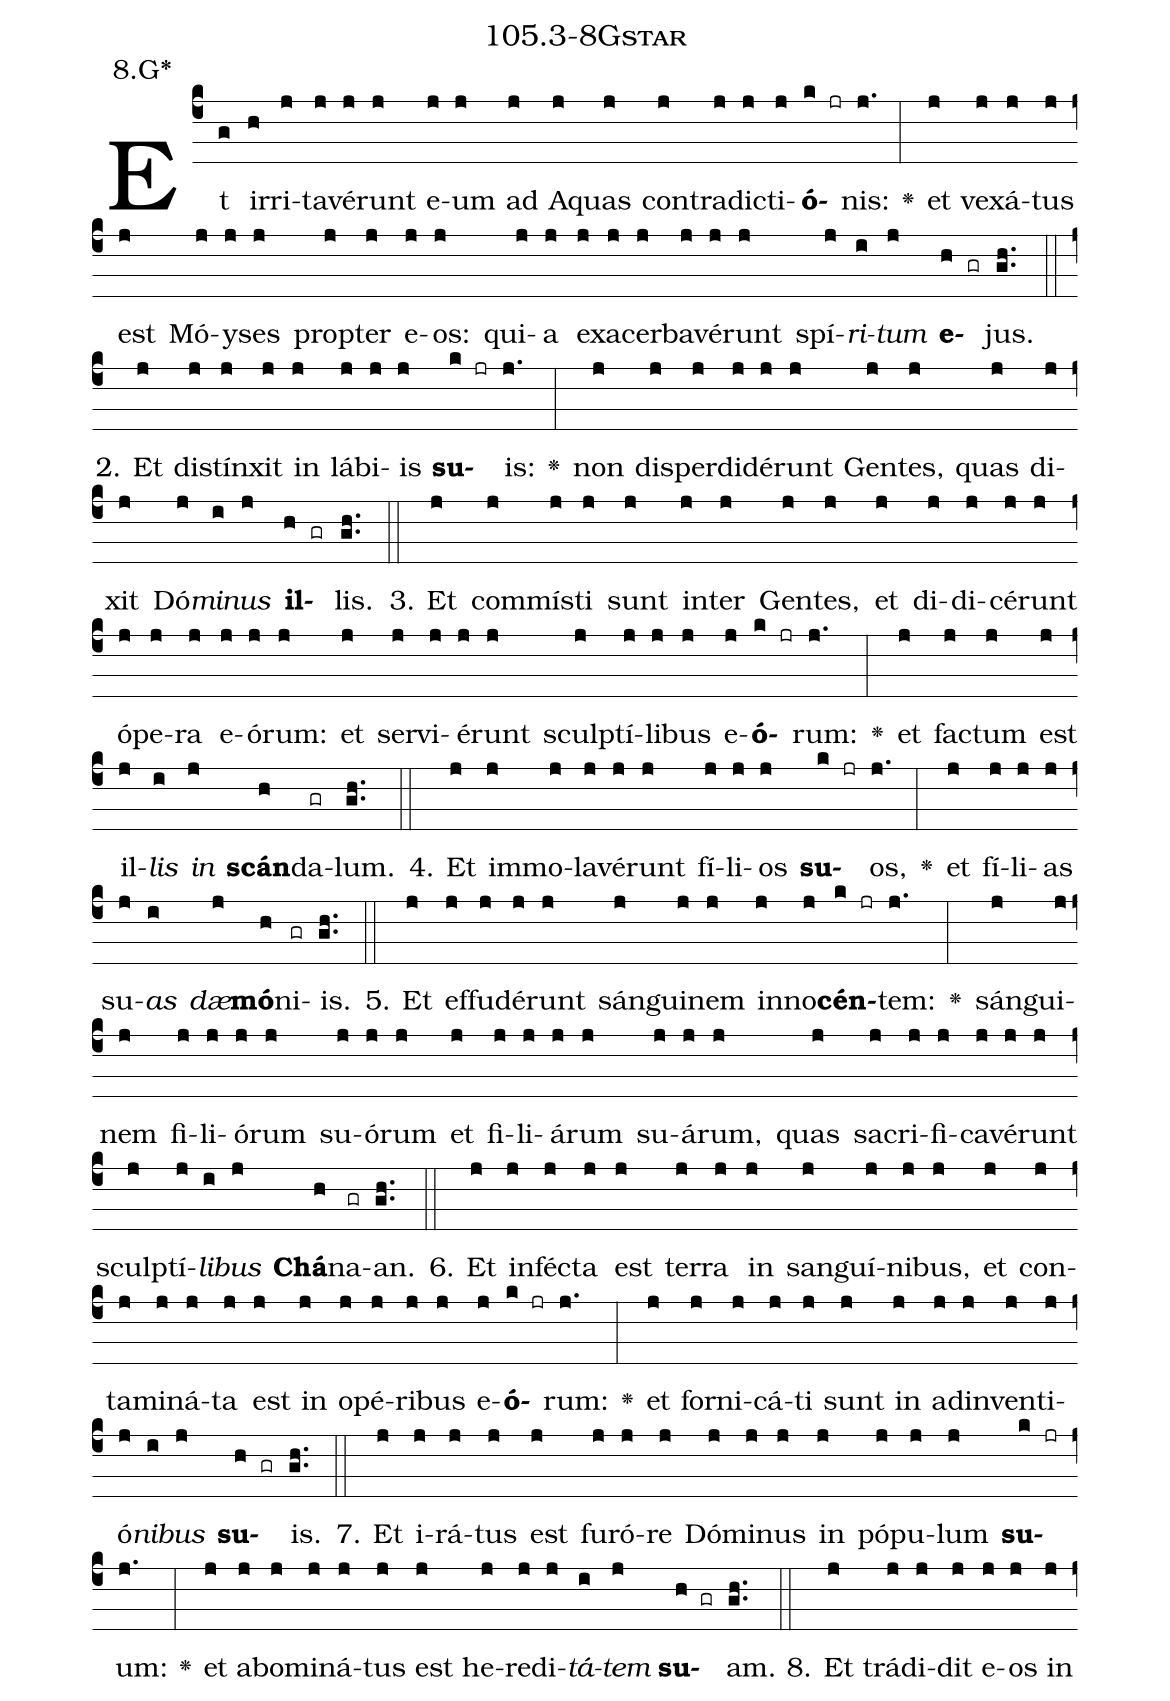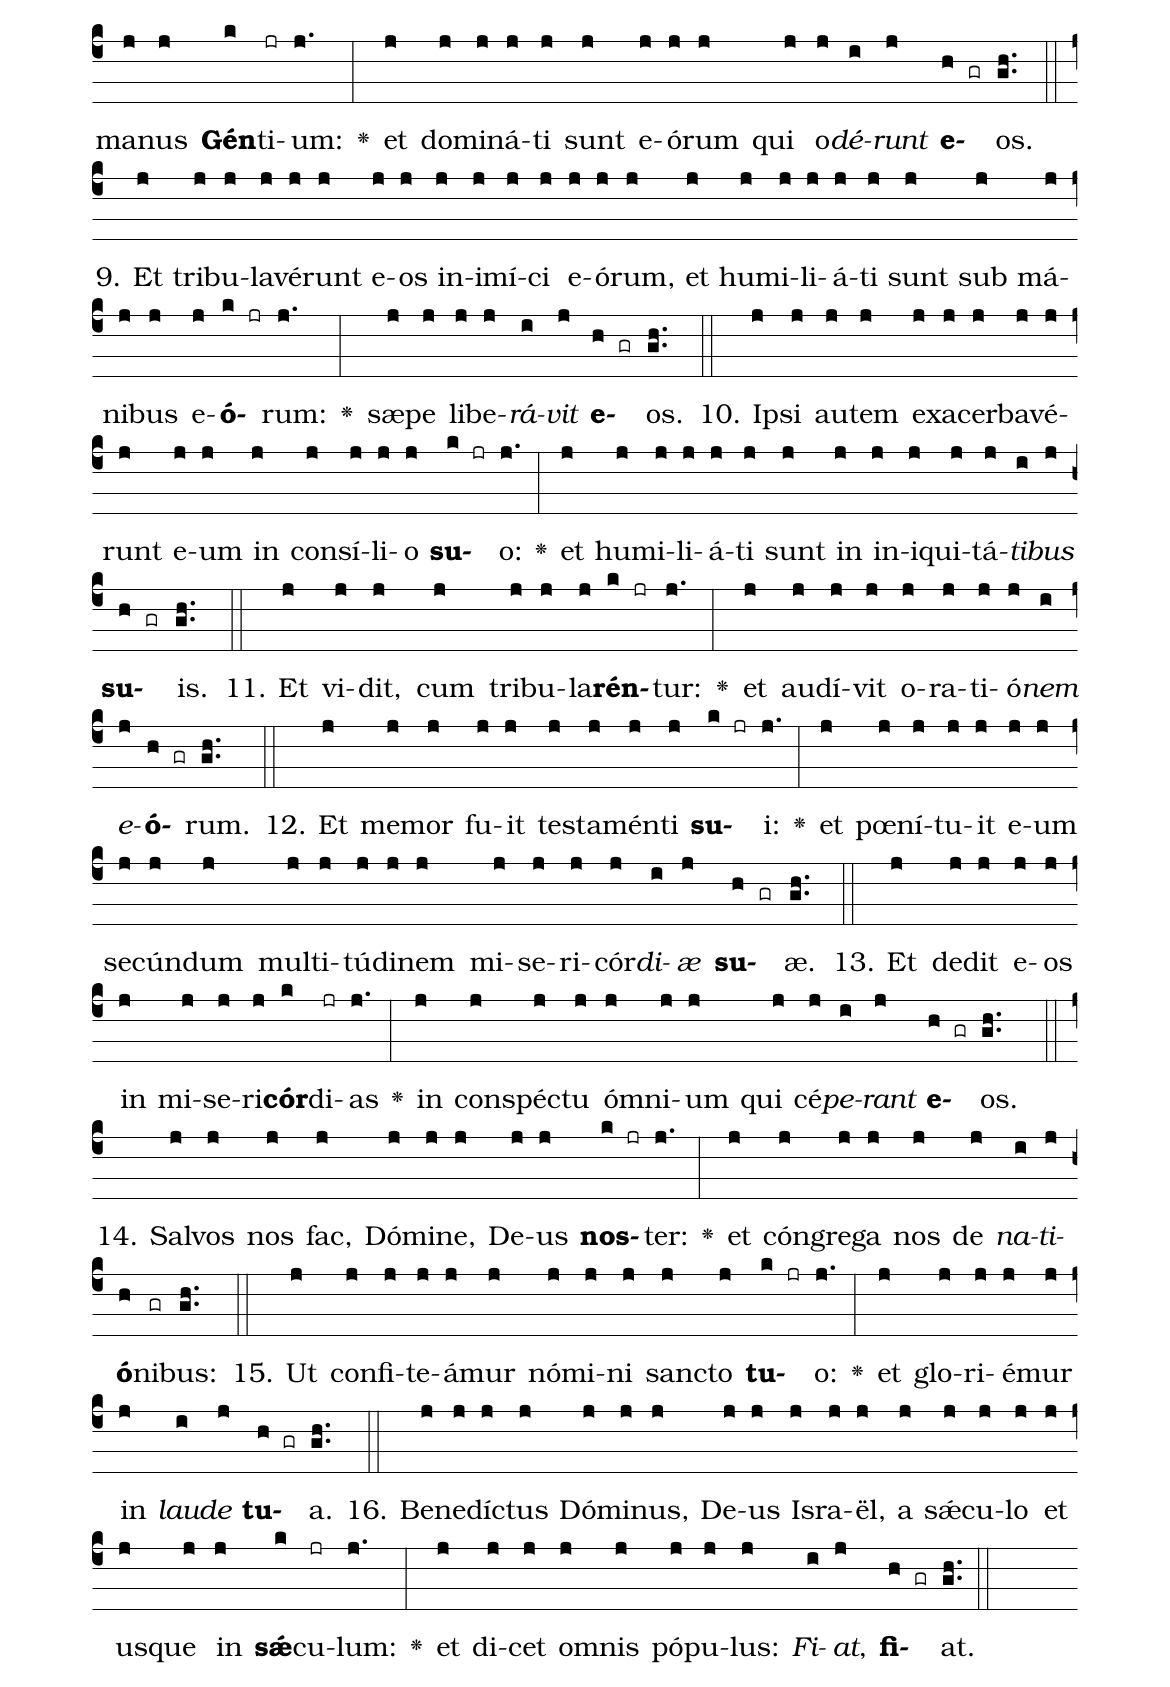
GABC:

name: 105.3-8Gstar;
annotation: 8.G*;
%%
(c4)Et(g) ir(h)ri(j)ta(j)vé(j)runt(j) e(j)um(j) ad(j) A(j)quas(j) con(j)tra(j)dic(j)ti(j)<b>ó</b>(k jr)nis:(j.) <v>\greheightstar</v>(:) et(j) ve(j)xá(j)tus(j) est(j) Mó(j)y(j)ses(j) prop(j)ter(j) e(j)os:(j) qui(j)a(j) ex(j)a(j)cer(j)ba(j)vé(j)runt(j) spí(j)<i>ri</i>(i)<i>tum</i>(j) <b>e</b>(h gr)jus.(gh..) (::)
2. Et(j) di(j)stín(j)xit(j) in(j) lá(j)bi(j)is(j) <b>su</b>(k jr)is:(j.) <v>\greheightstar</v>(:) non(j) dis(j)per(j)di(j)dé(j)runt(j) Gen(j)tes,(j) quas(j) di(j)xit(j) Dó(j)<i>mi</i>(i)<i>nus</i>(j) <b>il</b>(h gr)lis.(gh..) (::)
3. Et(j) com(j)mís(j)ti(j) sunt(j) in(j)ter(j) Gen(j)tes,(j) et(j) di(j)di(j)cé(j)runt(j) ó(j)pe(j)ra(j) e(j)ó(j)rum:(j) et(j) ser(j)vi(j)é(j)runt(j) sculp(j)tí(j)li(j)bus(j) e(j)<b>ó</b>(k jr)rum:(j.) <v>\greheightstar</v>(:) et(j) fac(j)tum(j) est(j) il(j)<i>lis</i>(i) <i>in</i>(j) <b>scán</b>(h)da(gr)lum.(gh..) (::)
4. Et(j) im(j)mo(j)la(j)vé(j)runt(j) fí(j)li(j)os(j) <b>su</b>(k jr)os,(j.) <v>\greheightstar</v>(:) et(j) fí(j)li(j)as(j) su(j)<i>as</i>(i) <i>dæ</i>(j)<b>mó</b>(h)ni(gr)is.(gh..) (::)
5. Et(j) ef(j)fu(j)dé(j)runt(j) sán(j)gui(j)nem(j) in(j)no(j)<b>cén</b>(k jr)tem:(j.) <v>\greheightstar</v>(:) sán(j)gui(j)nem(j) fi(j)li(j)ó(j)rum(j) su(j)ó(j)rum(j) et(j) fi(j)li(j)á(j)rum(j) su(j)á(j)rum,(j) quas(j) sa(j)cri(j)fi(j)ca(j)vé(j)runt(j) sculp(j)tí(j)<i>li</i>(i)<i>bus</i>(j) <b>Chá</b>(h)na(gr)an.(gh..) (::)
6. Et(j) in(j)féc(j)ta(j) est(j) ter(j)ra(j) in(j) san(j)guí(j)ni(j)bus,(j) et(j) con(j)ta(j)mi(j)ná(j)ta(j) est(j) in(j) o(j)pé(j)ri(j)bus(j) e(j)<b>ó</b>(k jr)rum:(j.) <v>\greheightstar</v>(:) et(j) for(j)ni(j)cá(j)ti(j) sunt(j) in(j) ad(j)in(j)ven(j)ti(j)ó(j)<i>ni</i>(i)<i>bus</i>(j) <b>su</b>(h gr)is.(gh..) (::)
7. Et(j) i(j)rá(j)tus(j) est(j) fu(j)ró(j)re(j) Dó(j)mi(j)nus(j) in(j) pó(j)pu(j)lum(j) <b>su</b>(k jr)um:(j.) <v>\greheightstar</v>(:) et(j) ab(j)o(j)mi(j)ná(j)tus(j) est(j) he(j)re(j)di(j)<i>tá</i>(i)<i>tem</i>(j) <b>su</b>(h gr)am.(gh..) (::)
8. Et(j) trá(j)di(j)dit(j) e(j)os(j) in(j) ma(j)nus(j) <b>Gén</b>(k)ti(jr)um:(j.) <v>\greheightstar</v>(:) et(j) do(j)mi(j)ná(j)ti(j) sunt(j) e(j)ó(j)rum(j) qui(j) o(j)<i>dé</i>(i)<i>runt</i>(j) <b>e</b>(h gr)os.(gh..) (::)
9. Et(j) tri(j)bu(j)la(j)vé(j)runt(j) e(j)os(j) in(j)i(j)mí(j)ci(j) e(j)ó(j)rum,(j) et(j) hu(j)mi(j)li(j)á(j)ti(j) sunt(j) sub(j) má(j)ni(j)bus(j) e(j)<b>ó</b>(k jr)rum:(j.) <v>\greheightstar</v>(:) sæ(j)pe(j) li(j)be(j)<i>rá</i>(i)<i>vit</i>(j) <b>e</b>(h gr)os.(gh..) (::)
10. Ip(j)si(j) au(j)tem(j) ex(j)a(j)cer(j)ba(j)vé(j)runt(j) e(j)um(j) in(j) con(j)sí(j)li(j)o(j) <b>su</b>(k jr)o:(j.) <v>\greheightstar</v>(:) et(j) hu(j)mi(j)li(j)á(j)ti(j) sunt(j) in(j) in(j)i(j)qui(j)tá(j)<i>ti</i>(i)<i>bus</i>(j) <b>su</b>(h gr)is.(gh..) (::)
11. Et(j) vi(j)dit,(j) cum(j) tri(j)bu(j)la(j)<b>rén</b>(k jr)tur:(j.) <v>\greheightstar</v>(:) et(j) au(j)dí(j)vit(j) o(j)ra(j)ti(j)ó(j)<i>nem</i>(i) <i>e</i>(j)<b>ó</b>(h gr)rum.(gh..) (::)
12. Et(j) me(j)mor(j) fu(j)it(j) tes(j)ta(j)mén(j)ti(j) <b>su</b>(k jr)i:(j.) <v>\greheightstar</v>(:) et(j) pœ(j)ní(j)tu(j)it(j) e(j)um(j) se(j)cún(j)dum(j) mul(j)ti(j)tú(j)di(j)nem(j) mi(j)se(j)ri(j)cór(j)<i>di</i>(i)<i>æ</i>(j) <b>su</b>(h gr)æ.(gh..) (::)
13. Et(j) de(j)dit(j) e(j)os(j) in(j) mi(j)se(j)ri(j)<b>cór</b>(k)di(jr)as(j.) <v>\greheightstar</v>(:) in(j) con(j)spéc(j)tu(j) óm(j)ni(j)um(j) qui(j) cé(j)<i>pe</i>(i)<i>rant</i>(j) <b>e</b>(h gr)os.(gh..) (::)
14. Sal(j)vos(j) nos(j) fac,(j) Dó(j)mi(j)ne,(j) De(j)us(j) <b>nos</b>(k jr)ter:(j.) <v>\greheightstar</v>(:) et(j) cón(j)gre(j)ga(j) nos(j) de(j) <i>na</i>(i)<i>ti</i>(j)<b>ó</b>(h)ni(gr)bus:(gh..) (::)
15. Ut(j) con(j)fi(j)te(j)á(j)mur(j) nó(j)mi(j)ni(j) sanc(j)to(j) <b>tu</b>(k jr)o:(j.) <v>\greheightstar</v>(:) et(j) glo(j)ri(j)é(j)mur(j) in(j) <i>lau</i>(i)<i>de</i>(j) <b>tu</b>(h gr)a.(gh..) (::)
16. Be(j)ne(j)díc(j)tus(j) Dó(j)mi(j)nus,(j) De(j)us(j) Is(j)ra(j)ël,(j) a(j) sǽ(j)cu(j)lo(j) et(j) us(j)que(j) in(j) <b>sǽ</b>(k)cu(jr)lum:(j.) <v>\greheightstar</v>(:) et(j) di(j)cet(j) om(j)nis(j) pó(j)pu(j)lus:(j) <i>Fi</i>(i)<i>at</i>,(j) <b>fi</b>(h gr)at.(gh..) (::)
